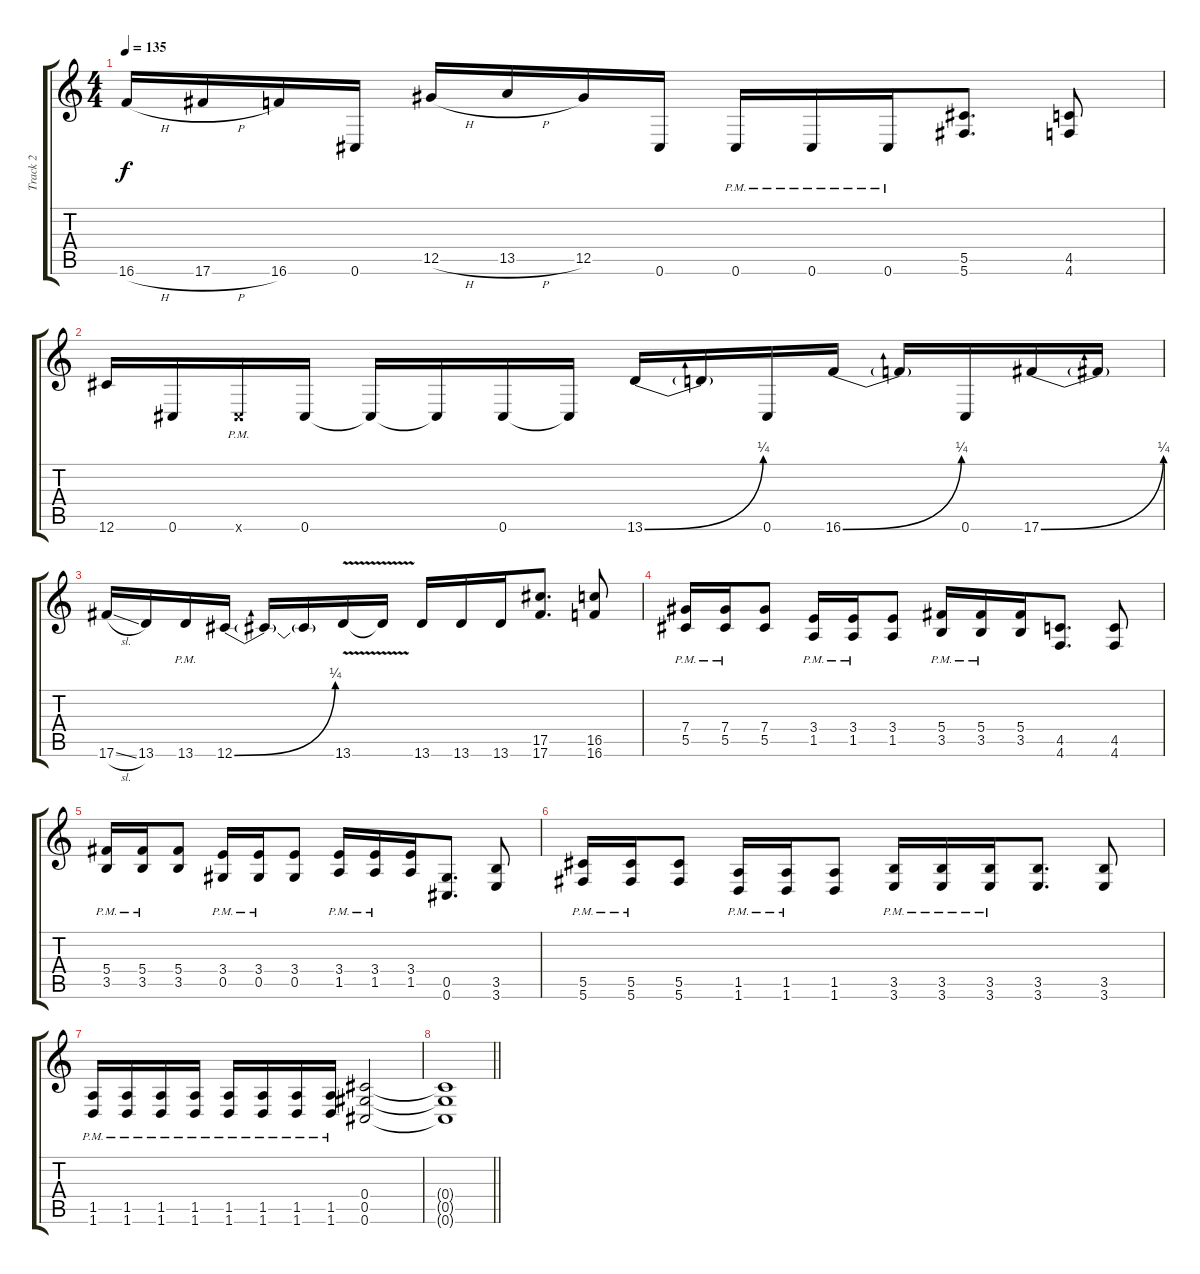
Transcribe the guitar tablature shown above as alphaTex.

\track ("Track 2" "Track 2") {instrument distortionguitar}
\staff {score tabs}
\tuning (Eb4 Bb3 Gb3 Db3 Ab2 Db2) {hide}
\ts (4 4)
\tempo 135
\clef g2
\ks c
16.6{h}.16{dy f} 17.6{h}.16 16.6.16 0.6.16 12.5{h}.16 13.5{h}.16 12.5.16 0.6.16 0.6{pm}.16 0.6{pm}.16 0.6{pm}.16 (5.5 5.6).8{d} (4.5 4.6).8 |
12.6.16 0.6.16 0.6{pm x}.16 0.6.16 0.6{t}.16 0.6{t}.16 0.6.16 0.6{t}.16 13.6{be (bend 0 0 60 1)}.16 13.6{t}.16 0.6.16 16.6{be (bend 0 0 60 1)}.16 16.6{t}.16 0.6.16 17.6{be (bend 0 0 60 1)}.16 17.6{t}.16 |
17.6{sl}.16 13.6.16 13.6{pm}.16 12.6{be (bend 0 0 60 1)}.16 12.6{t}.16 12.6{t}.16 13.6{v}.16 13.6{t}.16 13.6.16 13.6.16 13.6.16 (17.5 17.6).8{d} (16.5 16.6).8 |
(7.4{pm} 5.5{pm}).16 (7.4{pm} 5.5{pm}).16 (7.4 5.5).8 (3.4{pm} 1.5{pm}).16 (3.4{pm} 1.5{pm}).16 (3.4 1.5).8 (5.4{pm} 3.5{pm}).16 (5.4{pm} 3.5{pm}).16 (5.4 3.5).16 (4.5 4.6).8{d} (4.5 4.6).8 |
(5.4{pm} 3.5{pm}).16 (5.4{pm} 3.5{pm}).16 (5.4 3.5).8 (3.4{pm} 0.5{pm}).16 (3.4{pm} 0.5{pm}).16 (3.4 0.5).8 (3.4{pm} 1.5{pm}).16 (3.4{pm} 1.5{pm}).16 (3.4 1.5).16 (0.5 0.6).8{d} (3.5 3.6).8 |
(5.5{pm} 5.6{pm}).16 (5.5{pm} 5.6{pm}).16 (5.5 5.6).8 (1.5{pm} 1.6{pm}).16 (1.5{pm} 1.6{pm}).16 (1.5 1.6).8 (3.5{pm} 3.6{pm}).16 (3.5{pm} 3.6{pm}).16 (3.5{pm} 3.6{pm}).16 (3.5 3.6).8{d} (3.5 3.6).8 |
(1.5{pm} 1.6{pm}).16 (1.5{pm} 1.6{pm}).16 (1.5{pm} 1.6{pm}).16 (1.5{pm} 1.6{pm}).16 (1.5{pm} 1.6{pm}).16 (1.5{pm} 1.6{pm}).16 (1.5{pm} 1.6{pm}).16 (1.5{pm} 1.6{pm}).16 (0.4 0.5 0.6).2 |
\barLineRight lightlight
(0.4{t} 0.5{t} 0.6{t}).1
